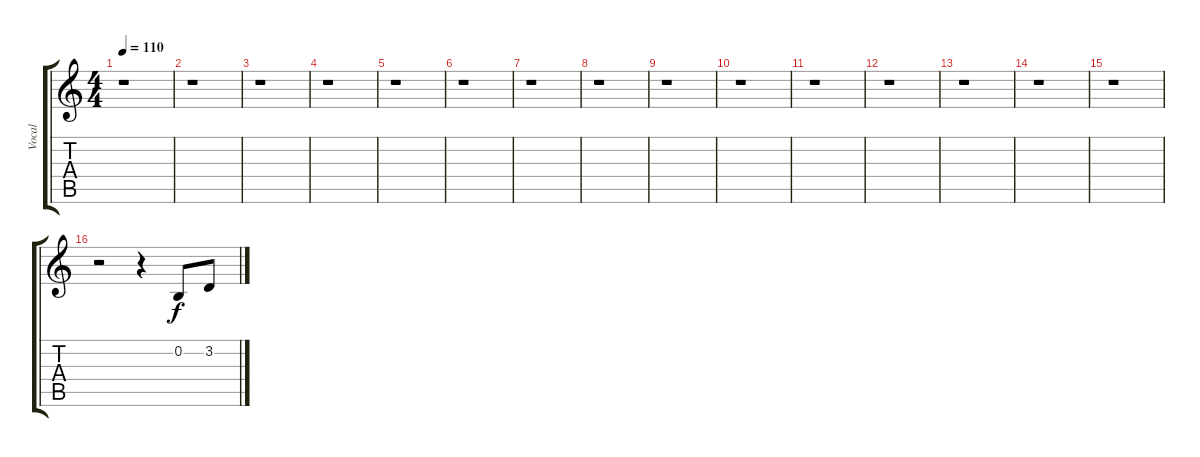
\track ("Vocal" "Vocal") {instrument lead8bassandlead}
\staff {score tabs}
\tuning (E4 B3 G3 D3 A2 E2) {hide}
\ts (4 4)
\tempo 110
\clef g2
\ks c
r.1{dy f instrument lead8bassandlead} |
r.1 |
r.1 |
r.1 |
r.1 |
r.1 |
r.1 |
r.1 |
r.1 |
r.1 |
r.1 |
r.1 |
r.1 |
r.1 |
r.1 |
r.2 r.4 0.2.8 3.2.8
